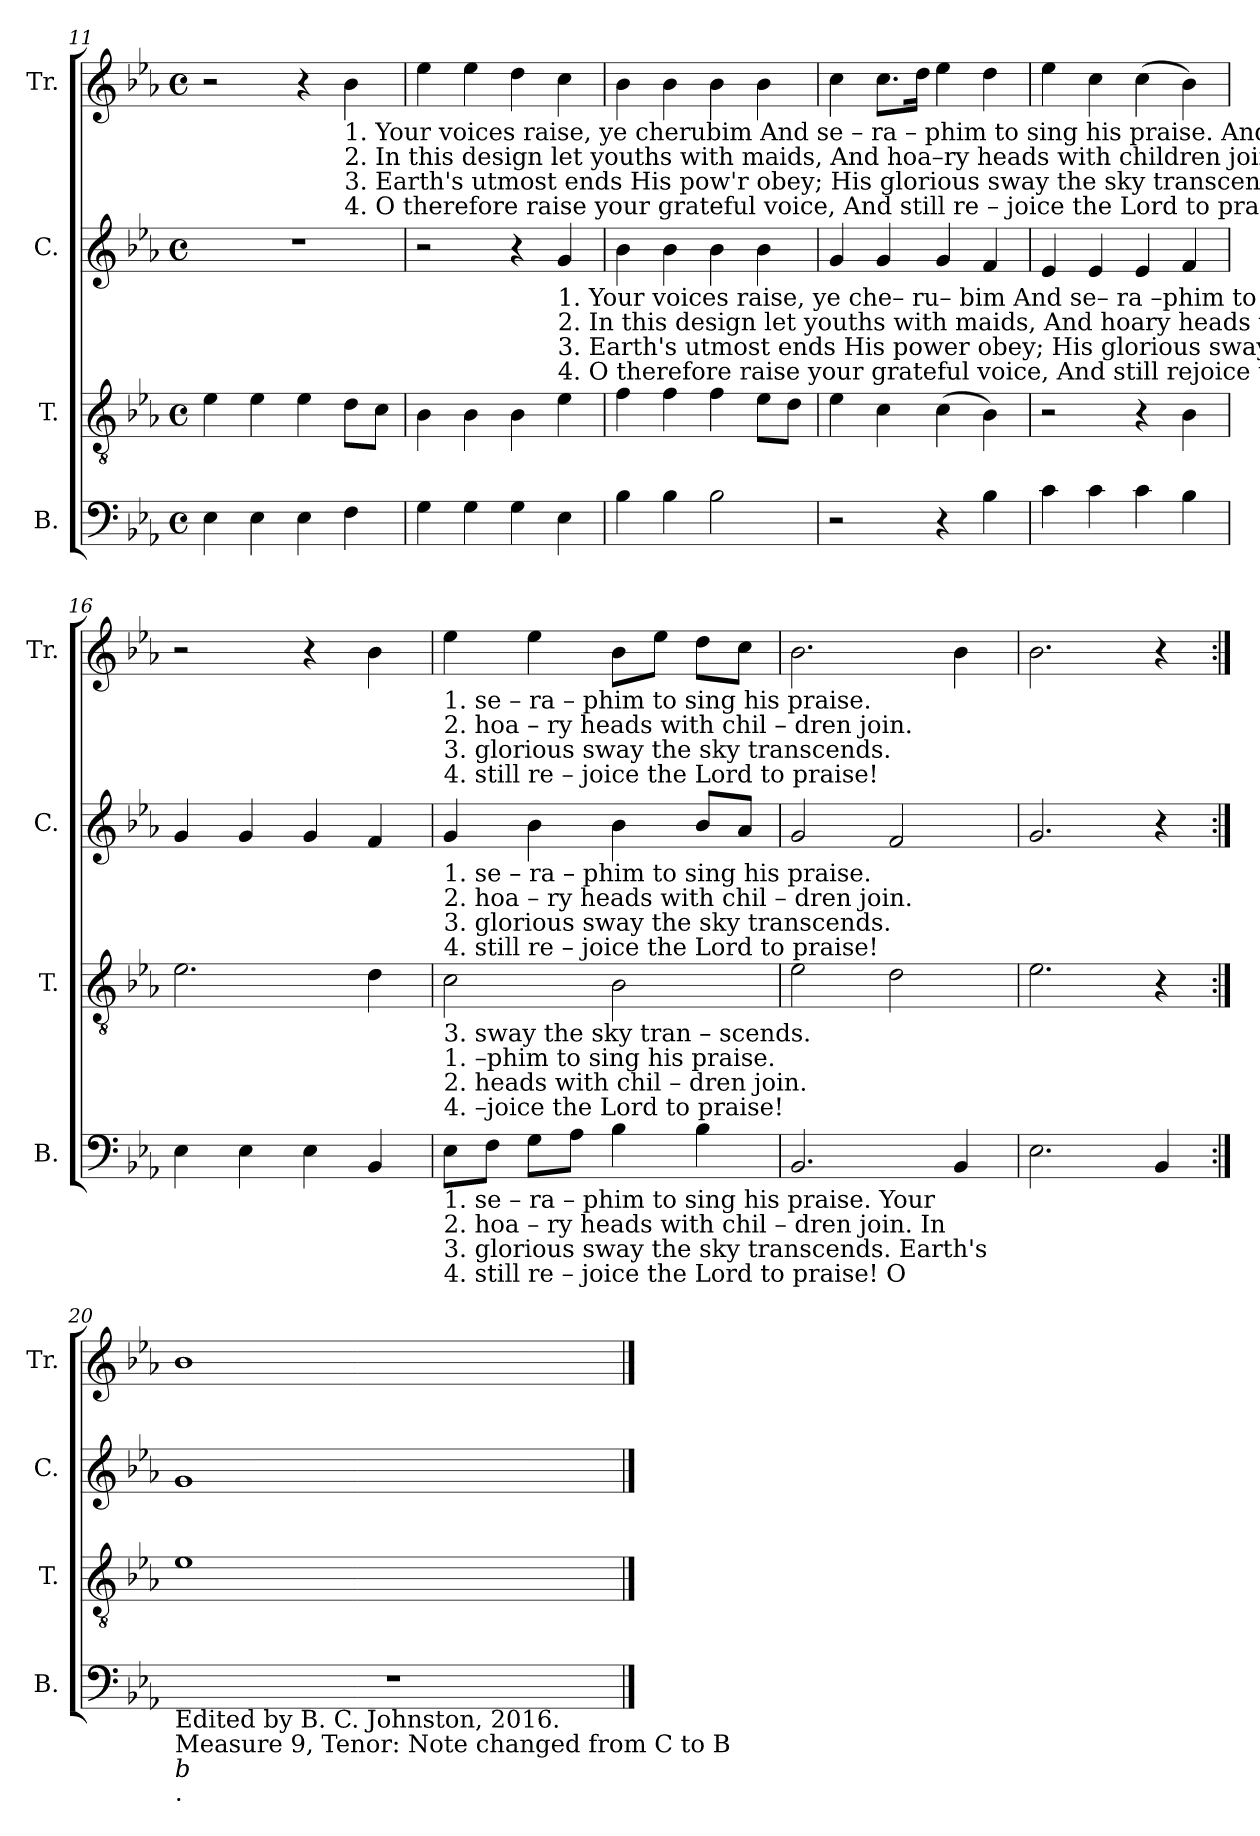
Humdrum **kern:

**kern	**kern	**kern	**kern
*part4	*part3	*part2	*part1
*staff4	*staff3	*staff2	*staff1
*I"B.	*I"T.	*I"C.	*I"Tr.
*I'B.	*I'T.	*I'C.	*I'Tr.
*clefF4	*clefGv2	*clefG2	*clefG2
*k[b-e-a-]	*k[b-e-a-]	*k[b-e-a-]	*k[b-e-a-]
*M4/4	*M4/4	*M4/4	*M4/4
*met(c)	*met(c)	*met(c)	*met(c)
=11	=11	=11	=11
4E-\	4e-\	1r	2r
4E-\	4e-\	.	.
4E-\	4e-\	.	4r
!	!	!	!LO:TX:b:t=1. Your   voices raise, ye   cherubim     And      se – ra  –  phim to      sing his praise.                            And
!	!	!	!LO:TX:b:t=2.  In this design let youths with maids, And   hoa–ry    heads with children  join.                              And
!	!	!	!LO:TX:b:t=3. Earth's  utmost ends  His pow'r obey; His   glorious   sway  the  sky transcends.                             His
!	!	!	!LO:TX:b:t=4. O  therefore raise your grateful voice, And still   re – joice   the  Lord  to  praise!                             And
4F\	8d\L	.	4b-\
.	8c\J	.	.
=12	=12	=12	=12
4G\	4B-\	2r	4ee-\
4G\	4B-\	.	4ee-\
4G\	4B-\	4r	4dd\
!	!	!LO:TX:b:t=1. Your voices raise, ye        che– ru– bim   And   se– ra –phim to sing his praise,  And	!
!	!	!LO:TX:b:t=2.  In     this design let  youths with maids, And  hoary  heads with children join. And	!
!	!	!LO:TX:b:t=3. Earth's  utmost  ends  His power  obey; His  glorious sway the sky transcends. His	!
!	!	!LO:TX:b:t=4. O  therefore  raise  your  grateful voice, And   still   rejoice  the Lord to praise!  And	!
4E-\	4e-\	4g/	4cc\
=13	=13	=13	=13
4B-\	4f\	4b-\	4b-\
4B-\	4f\	4b-\	4b-\
2B-\	4f\	4b-\	4b-\
.	8e-\L	4b-\	4b-\
.	8d\J	.	.
=14	=14	=14	=14
2r	4e-\	4g/	4cc\
.	4c\	4g/	8.cc\L
.	.	.	16dd\Jk
4r	(4c\	4g/	4ee-\
4B-\	4B-\)	4f/	4dd\
=15	=15	=15	=15
4c\	2r	4e-/	4ee-\
4c\	.	4e-/	4cc\
4c\	4r	4e-/	(4cc\
4B-\	4B-\	4f/	4b-\)
=16	=16	=16	=16
4E-\	2.e-\	4g/	2r
4E-\	.	4g/	.
4E-\	.	4g/	4r
4BB-/	4d\	4f/	4b-\
!!LO:LB:g=z
=17	=17	=17	=17
!	!	!	!LO:TX:b:t=1. se   –  ra   –  phim   to       sing         his  praise.
!	!	!	!LO:TX:b:t=2. hoa –  ry     heads   with  chil    –   dren  join.
!	!	!	!LO:TX:b:t=3. glorious       sway    the     sky        transcends.
!	!	!	!LO:TX:b:t=4. still    re   –  joice     the      Lord     to   praise!
!	!	!LO:TX:b:t=1. se   –  ra   –  phim   to       sing         his  praise.	!
!	!	!LO:TX:b:t=2. hoa –  ry     heads   with  chil    –   dren  join.	!
!	!	!LO:TX:b:t=3. glorious       sway    the     sky        transcends.	!
!	!	!LO:TX:b:t=4. still    re   –  joice     the      Lord     to   praise!	!
!	!LO:TX:b:t=3.   sway           the                  sky     tran – scends.	!	!
!	!LO:TX:b:t=1. –phim           to                   sing    his       praise.	!	!
!	!LO:TX:b:t=2.   heads          with              chil  –  dren    join.	!	!
!	!LO:TX:b:t=4. –joice            the                 Lord     to        praise!	!	!
!LO:TX:b:t=1. se   –  ra   –  phim   to       sing         his  praise.  Your	!	!	!
!LO:TX:b:t=2. hoa –  ry     heads   with  chil    –   dren  join.   In	!	!	!
!LO:TX:b:t=3. glorious       sway    the     sky        transcends. Earth's	!	!	!
!LO:TX:b:t=4. still    re   –  joice     the      Lord     to   praise!   O	!	!	!
8E-\L	2c\	4g/	4ee-\
8F\J	.	.	.
8G\L	.	4b-\	4ee-\
8A-\J	.	.	.
4B-\	2B-\	4b-\	8b-\L
.	.	.	8ee-\J
4B-\	.	8b-/L	8dd\L
.	.	8a-/J	8cc\J
=18	=18	=18	=18
2.BB-/	2e-\	2g/	2.b-\
.	2d\	2f/	.
4BB-/	.	.	4b-\
=19	=19	=19	=19
2.E-\	2.e-\	2.g/	2.b-\
4BB-/	4r	4r	4r
=20:|!	=20:|!	=20:|!	=20:|!
!LO:TX:b:t=Edited by B. C. Johnston, 2016.	!	!	!
!LO:TX:b:t=Measure 9, Tenor&colon; Note changed from C to B	!	!	!
!LO:TX:b:i:t=b	!	!	!
!LO:TX:b:t=.	!	!	!
1r	1e-	1g	1b-
==	==	==	==
*-	*-	*-	*-
